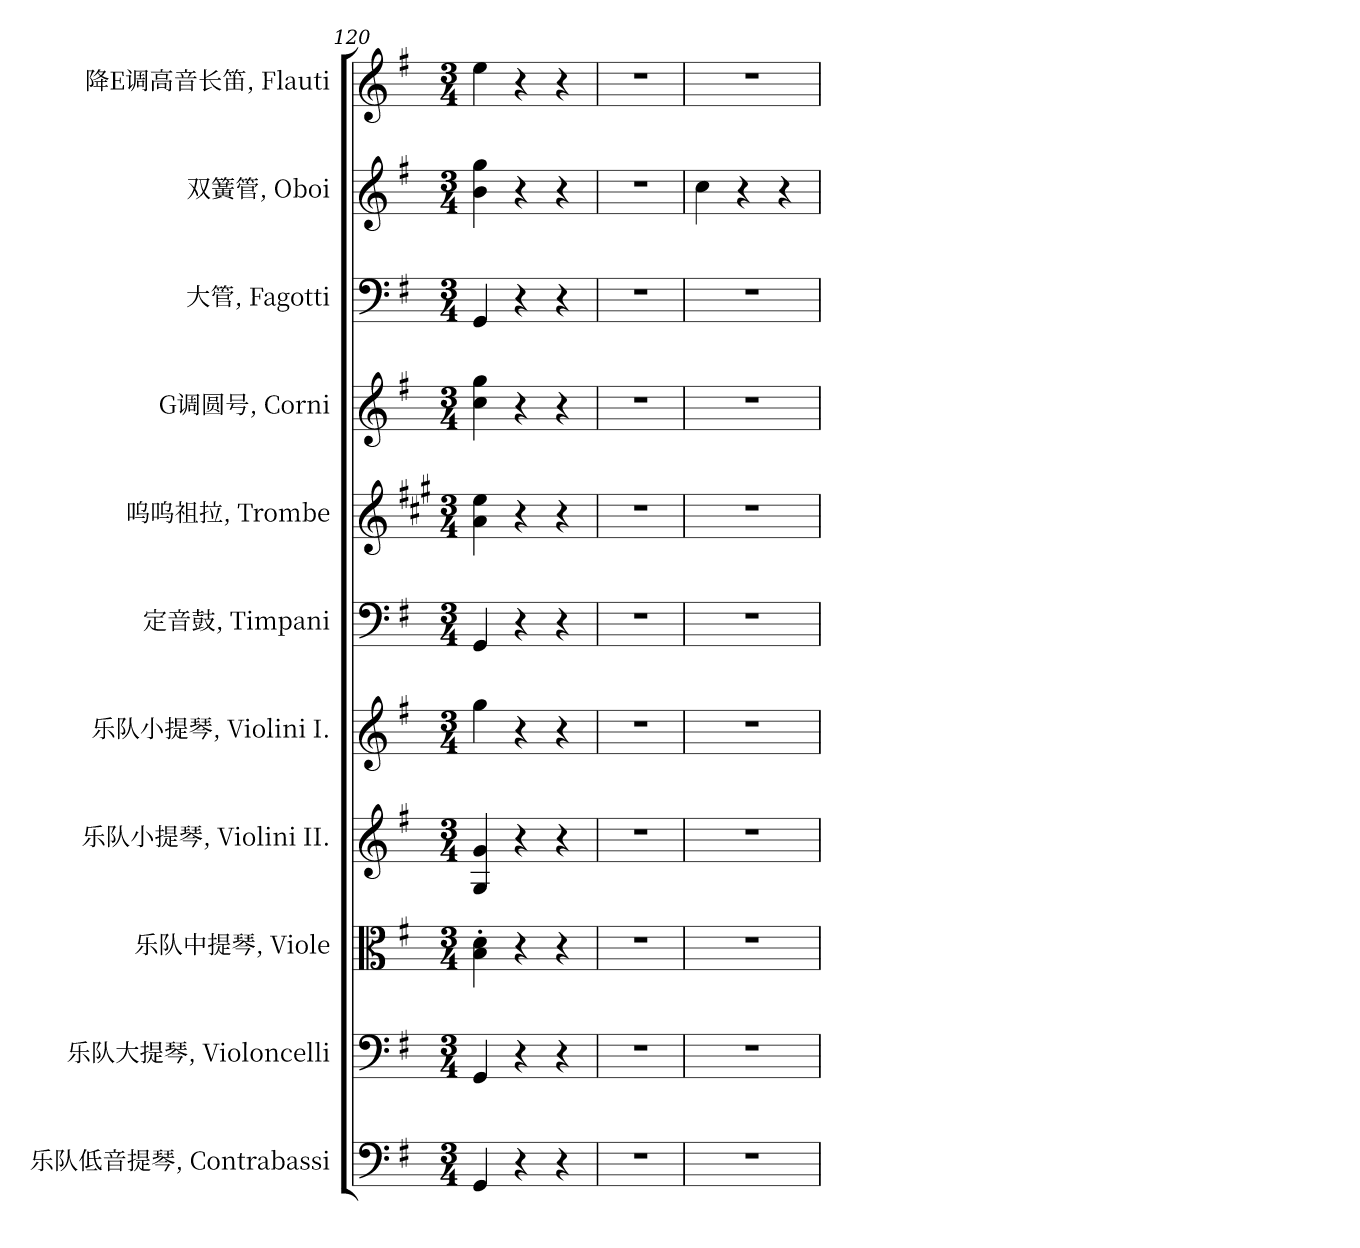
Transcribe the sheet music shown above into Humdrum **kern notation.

**kern	**kern	**kern	**kern	**kern	**kern	**kern	**kern	**kern	**kern	**kern
*part11	*part10	*part9	*part8	*part7	*part6	*part5	*part4	*part3	*part2	*part1
*staff11	*staff10	*staff9	*staff8	*staff7	*staff6	*staff5	*staff4	*staff3	*staff2	*staff1
*I"乐队低音提琴, Contrabassi	*I"乐队大提琴, Violoncelli	*I"乐队中提琴, Viole	*I"乐队小提琴, Violini II.	*I"乐队小提琴, Violini I.	*I"定音鼓, Timpani	*I"呜呜祖拉, Trombe	*I"G调圆号, Corni	*I"大管, Fagotti	*I"双簧管, Oboi	*I"降E调高音长笛, Flauti
*I'Cbs.	*	*	*	*	*I'Timp.	*	*	*	*I'Ob.	*
*clefF4	*clefF4	*clefC3	*clefG2	*clefG2	*clefF4	*clefG2	*clefG2	*clefF4	*clefG2	*clefG2
*ITrd7c12	*	*	*	*	*	*ITrd1c2	*ITrd3c5	*	*	*ITrd-2c-3
*k[f#]	*k[f#]	*k[f#]	*k[f#]	*k[f#]	*k[f#]	*k[f#]	*k[f#c#]	*k[f#]	*k[f#]	*k[b-e-]
*M3/4	*M3/4	*M3/4	*M3/4	*M3/4	*M3/4	*M3/4	*M3/4	*M3/4	*M3/4	*M3/4
=120	=120	=120	=120	=120	=120	=120	=120	=120	=120	=120
4GGG/	4GG/	4B\' 4d\'	4G/ 4g/	4gg\	4GG/	4g\ 4dd\	4g\ 4dd\	4GG/	4b\ 4gg\	4gg\
4r	4r	4r	4r	4r	4r	4r	4r	4r	4r	4r
4r	4r	4r	4r	4r	4r	4r	4r	4r	4r	4r
=121	=121	=121	=121	=121	=121	=121	=121	=121	=121	=121
2.r	2.r	2.r	2.r	2.r	2.r	2.r	2.r	2.r	2.r	2.r
=122	=122	=122	=122	=122	=122	=122	=122	=122	=122	=122
2.r	2.r	2.r	2.r	2.r	2.r	2.r	2.r	2.r	4cc\	2.r
.	.	.	.	.	.	.	.	.	4r	.
.	.	.	.	.	.	.	.	.	4r	.
=	=	=	=	=	=	=	=	=	=	=
*-	*-	*-	*-	*-	*-	*-	*-	*-	*-	*-
